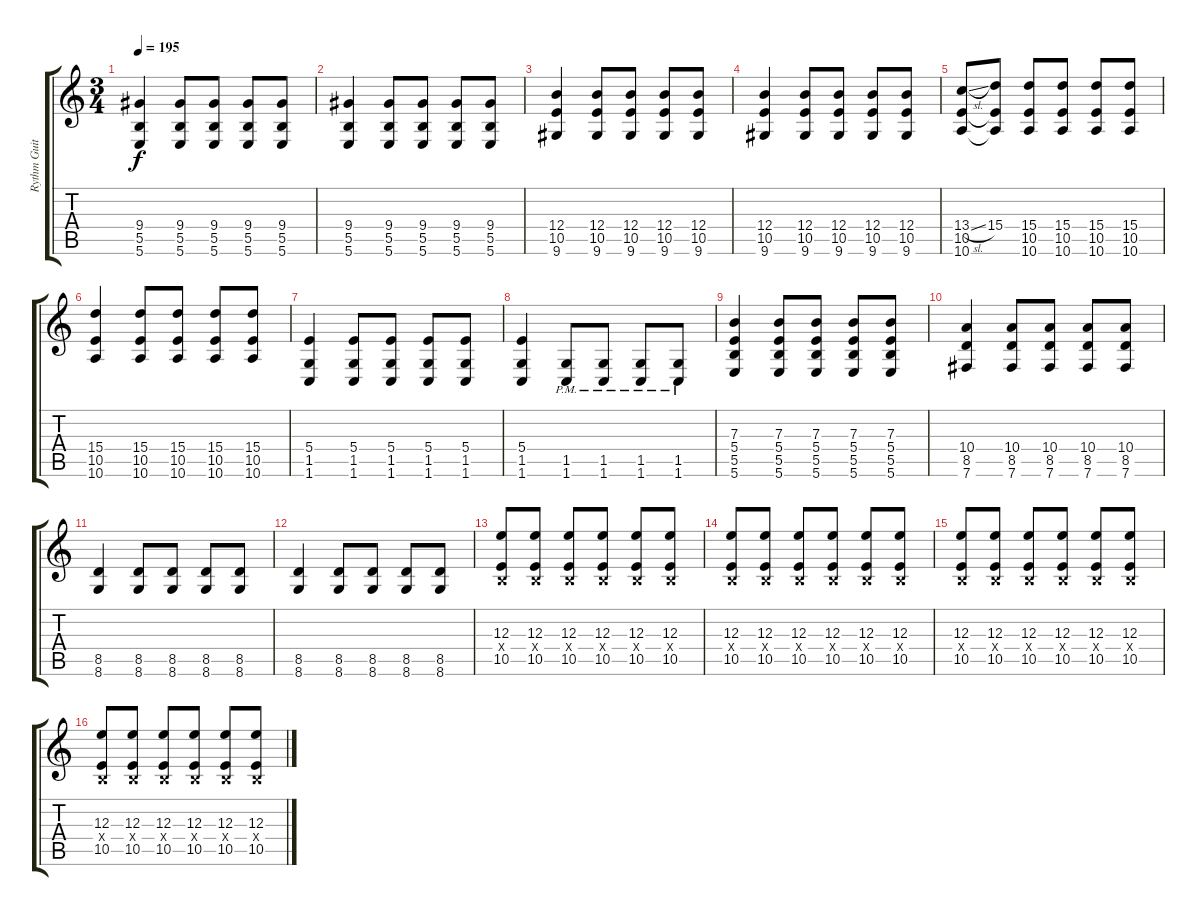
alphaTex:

\track ("Rythm Guitar" "Rythm Guit") {instrument electricguitarclean}
\staff {score tabs}
\tuning (Db4 Ab3 E3 B2 Gb2 B1) {hide}
\ts (3 4)
\tempo 195
\clef g2
\ks c
(9.4 5.5 5.6).4{dy f} (9.4 5.5 5.6).8 (9.4 5.5 5.6).8 (9.4 5.5 5.6).8 (9.4 5.5 5.6).8 |
(9.4 5.5 5.6).4 (9.4 5.5 5.6).8 (9.4 5.5 5.6).8 (9.4 5.5 5.6).8 (9.4 5.5 5.6).8 |
(12.4 10.5 9.6).4 (12.4 10.5 9.6).8 (12.4 10.5 9.6).8 (12.4 10.5 9.6).8 (12.4 10.5 9.6).8 |
(12.4 10.5 9.6).4 (12.4 10.5 9.6).8 (12.4 10.5 9.6).8 (12.4 10.5 9.6).8 (12.4 10.5 9.6).8 |
(13.4{sl} 10.5 10.6).8 (15.4 10.5{t} 10.6{t}).8 (15.4 10.5 10.6).8 (15.4 10.5 10.6).8 (15.4 10.5 10.6).8 (15.4 10.5 10.6).8 |
(15.4 10.5 10.6).4 (15.4 10.5 10.6).8 (15.4 10.5 10.6).8 (15.4 10.5 10.6).8 (15.4 10.5 10.6).8 |
(5.4 1.5 1.6).4 (5.4 1.5 1.6).8 (5.4 1.5 1.6).8 (5.4 1.5 1.6).8 (5.4 1.5 1.6).8 |
(5.4 1.5 1.6).4 (1.5{pm} 1.6{pm}).8 (1.5{pm} 1.6{pm}).8 (1.5{pm} 1.6{pm}).8 (1.5{pm} 1.6{pm}).8 |
(7.3 5.4 5.5 5.6).4 (7.3 5.4 5.5 5.6).8 (7.3 5.4 5.5 5.6).8 (7.3 5.4 5.5 5.6).8 (7.3 5.4 5.5 5.6).8 |
(10.4 8.5 7.6).4 (10.4 8.5 7.6).8 (10.4 8.5 7.6).8 (10.4 8.5 7.6).8 (10.4 8.5 7.6).8 |
(8.5 8.6).4 (8.5 8.6).8 (8.5 8.6).8 (8.5 8.6).8 (8.5 8.6).8 |
(8.5 8.6).4 (8.5 8.6).8 (8.5 8.6).8 (8.5 8.6).8 (8.5 8.6).8 |
(12.3 0.4{x} 10.5).8 (12.3 0.4{x} 10.5).8 (12.3 0.4{x} 10.5).8 (12.3 0.4{x} 10.5).8 (12.3 0.4{x} 10.5).8 (12.3 0.4{x} 10.5).8 |
(12.3 0.4{x} 10.5).8 (12.3 0.4{x} 10.5).8 (12.3 0.4{x} 10.5).8 (12.3 0.4{x} 10.5).8 (12.3 0.4{x} 10.5).8 (12.3 0.4{x} 10.5).8 |
(12.3 0.4{x} 10.5).8 (12.3 0.4{x} 10.5).8 (12.3 0.4{x} 10.5).8 (12.3 0.4{x} 10.5).8 (12.3 0.4{x} 10.5).8 (12.3 0.4{x} 10.5).8 |
(12.3 0.4{x} 10.5).8 (12.3 0.4{x} 10.5).8 (12.3 0.4{x} 10.5).8 (12.3 0.4{x} 10.5).8 (12.3 0.4{x} 10.5).8 (12.3 0.4{x} 10.5).8
